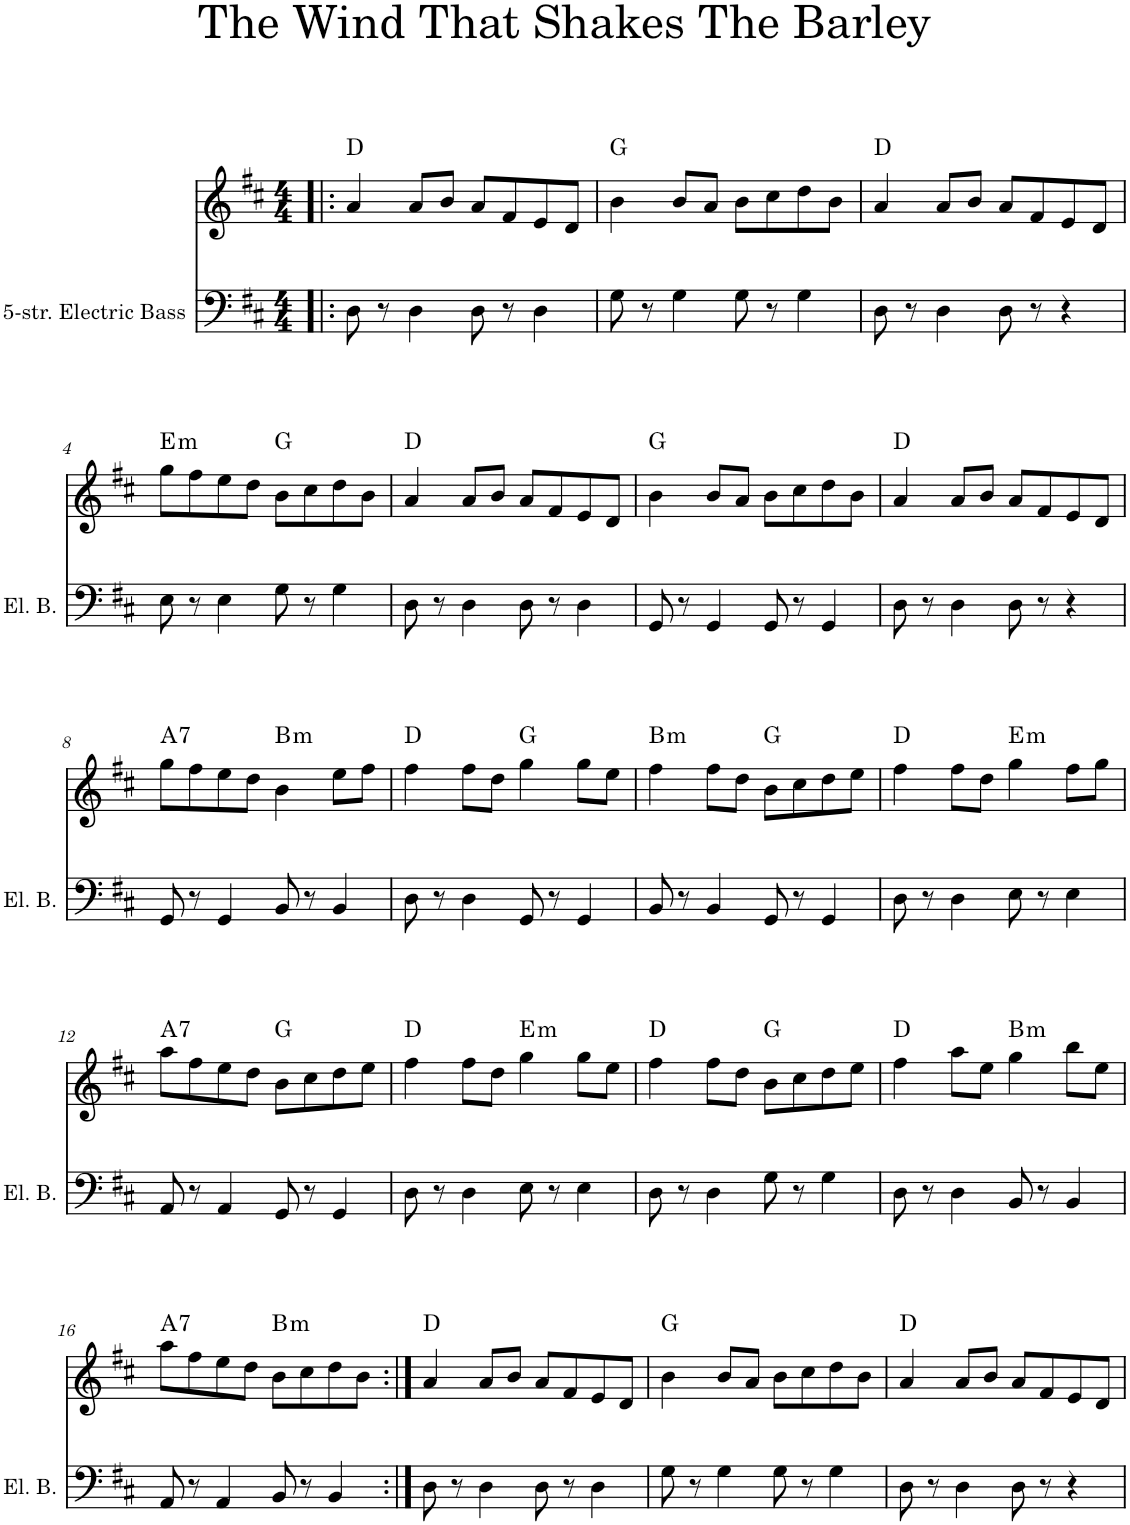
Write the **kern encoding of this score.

**kern	**kern	**harte
*part2	*part1	*part1
*staff2	*staff1	*
*I"5-str. Electric Bass	*I"Piano	*
*I'El. B.	*I'Pno	*
*clefF4	*clefG2	*
*Trd7c12	*	*
*k[f#c#]	*k[f#c#]	*
*D:	*D:	*
*M4/4	*M4/4	*
=1!|:	=1!|:	=1!|:
8D\	4a/	D:maj
8r	.	.
4D\	8a/L	.
.	8b/J	.
8D\	8a/L	.
8r	8f#/	.
4D\	8e/	.
.	8d/J	.
=2	=2	=2
8G\	4b\	G:maj
8r	.	.
4G\	8b/L	.
.	8a/J	.
8G\	8b\L	.
8r	8cc#\	.
4G\	8dd\	.
.	8b\J	.
=3	=3	=3
8D\	4a/	D:maj
8r	.	.
4D\	8a/L	.
.	8b/J	.
8D\	8a/L	.
8r	8f#/	.
4r	8e/	.
.	8d/J	.
!!LO:LB:g=z
=4	=4	=4
!	!	!LO:H:kt=m
8E\	8gg\L	E:min
8r	8ff#\	.
4E\	8ee\	.
.	8dd\J	.
8G\	8b\L	G:maj
8r	8cc#\	.
4G\	8dd\	.
.	8b\J	.
=5	=5	=5
8D\	4a/	D:maj
8r	.	.
4D\	8a/L	.
.	8b/J	.
8D\	8a/L	.
8r	8f#/	.
4D\	8e/	.
.	8d/J	.
=6	=6	=6
8GG/	4b\	G:maj
8r	.	.
4GG/	8b/L	.
.	8a/J	.
8GG/	8b\L	.
8r	8cc#\	.
4GG/	8dd\	.
.	8b\J	.
=7	=7	=7
8D\	4a/	D:maj
8r	.	.
4D\	8a/L	.
.	8b/J	.
8D\	8a/L	.
8r	8f#/	.
4r	8e/	.
.	8d/J	.
!!LO:LB:g=z
=8	=8	=8
!	!	!LO:H:kt=7
8GG/	8gg\L	A:7
8r	8ff#\	.
4GG/	8ee\	.
.	8dd\J	.
!	!	!LO:H:kt=m
8BB/	4b\	B:min
8r	.	.
4BB/	8ee\L	.
.	8ff#\J	.
=9	=9	=9
8D\	4ff#\	D:maj
8r	.	.
4D\	8ff#\L	.
.	8dd\J	.
8GG/	4gg\	G:maj
8r	.	.
4GG/	8gg\L	.
.	8ee\J	.
=10	=10	=10
!	!	!LO:H:kt=m
8BB/	4ff#\	B:min
8r	.	.
4BB/	8ff#\L	.
.	8dd\J	.
8GG/	8b\L	G:maj
8r	8cc#\	.
4GG/	8dd\	.
.	8ee\J	.
=11	=11	=11
8D\	4ff#\	D:maj
8r	.	.
4D\	8ff#\L	.
.	8dd\J	.
!	!	!LO:H:kt=m
8E\	4gg\	E:min
8r	.	.
4E\	8ff#\L	.
.	8gg\J	.
!!LO:LB:g=z
=12	=12	=12
!	!	!LO:H:kt=7
8AA/	8aa\L	A:7
8r	8ff#\	.
4AA/	8ee\	.
.	8dd\J	.
8GG/	8b\L	G:maj
8r	8cc#\	.
4GG/	8dd\	.
.	8ee\J	.
=13	=13	=13
8D\	4ff#\	D:maj
8r	.	.
4D\	8ff#\L	.
.	8dd\J	.
!	!	!LO:H:kt=m
8E\	4gg\	E:min
8r	.	.
4E\	8gg\L	.
.	8ee\J	.
=14	=14	=14
8D\	4ff#\	D:maj
8r	.	.
4D\	8ff#\L	.
.	8dd\J	.
8G\	8b\L	G:maj
8r	8cc#\	.
4G\	8dd\	.
.	8ee\J	.
=15	=15	=15
8D\	4ff#\	D:maj
8r	.	.
4D\	8aa\L	.
.	8ee\J	.
!	!	!LO:H:kt=m
8BB/	4gg\	B:min
8r	.	.
4BB/	8bb\L	.
.	8ee\J	.
!!LO:LB:g=z
=16	=16	=16
!	!	!LO:H:kt=7
8AA/	8aa\L	A:7
8r	8ff#\	.
4AA/	8ee\	.
.	8dd\J	.
!	!	!LO:H:kt=m
8BB/	8b\L	B:min
8r	8cc#\	.
4BB/	8dd\	.
.	8b\J	.
=17:|!	=17:|!	=17:|!
8D\	4a/	D:maj
8r	.	.
4D\	8a/L	.
.	8b/J	.
8D\	8a/L	.
8r	8f#/	.
4D\	8e/	.
.	8d/J	.
=18	=18	=18
8G\	4b\	G:maj
8r	.	.
4G\	8b/L	.
.	8a/J	.
8G\	8b\L	.
8r	8cc#\	.
4G\	8dd\	.
.	8b\J	.
=19	=19	=19
8D\	4a/	D:maj
8r	.	.
4D\	8a/L	.
.	8b/J	.
8D\	8a/L	.
8r	8f#/	.
4r	8e/	.
.	8d/J	.
=	=	=
*-	*-	*-
